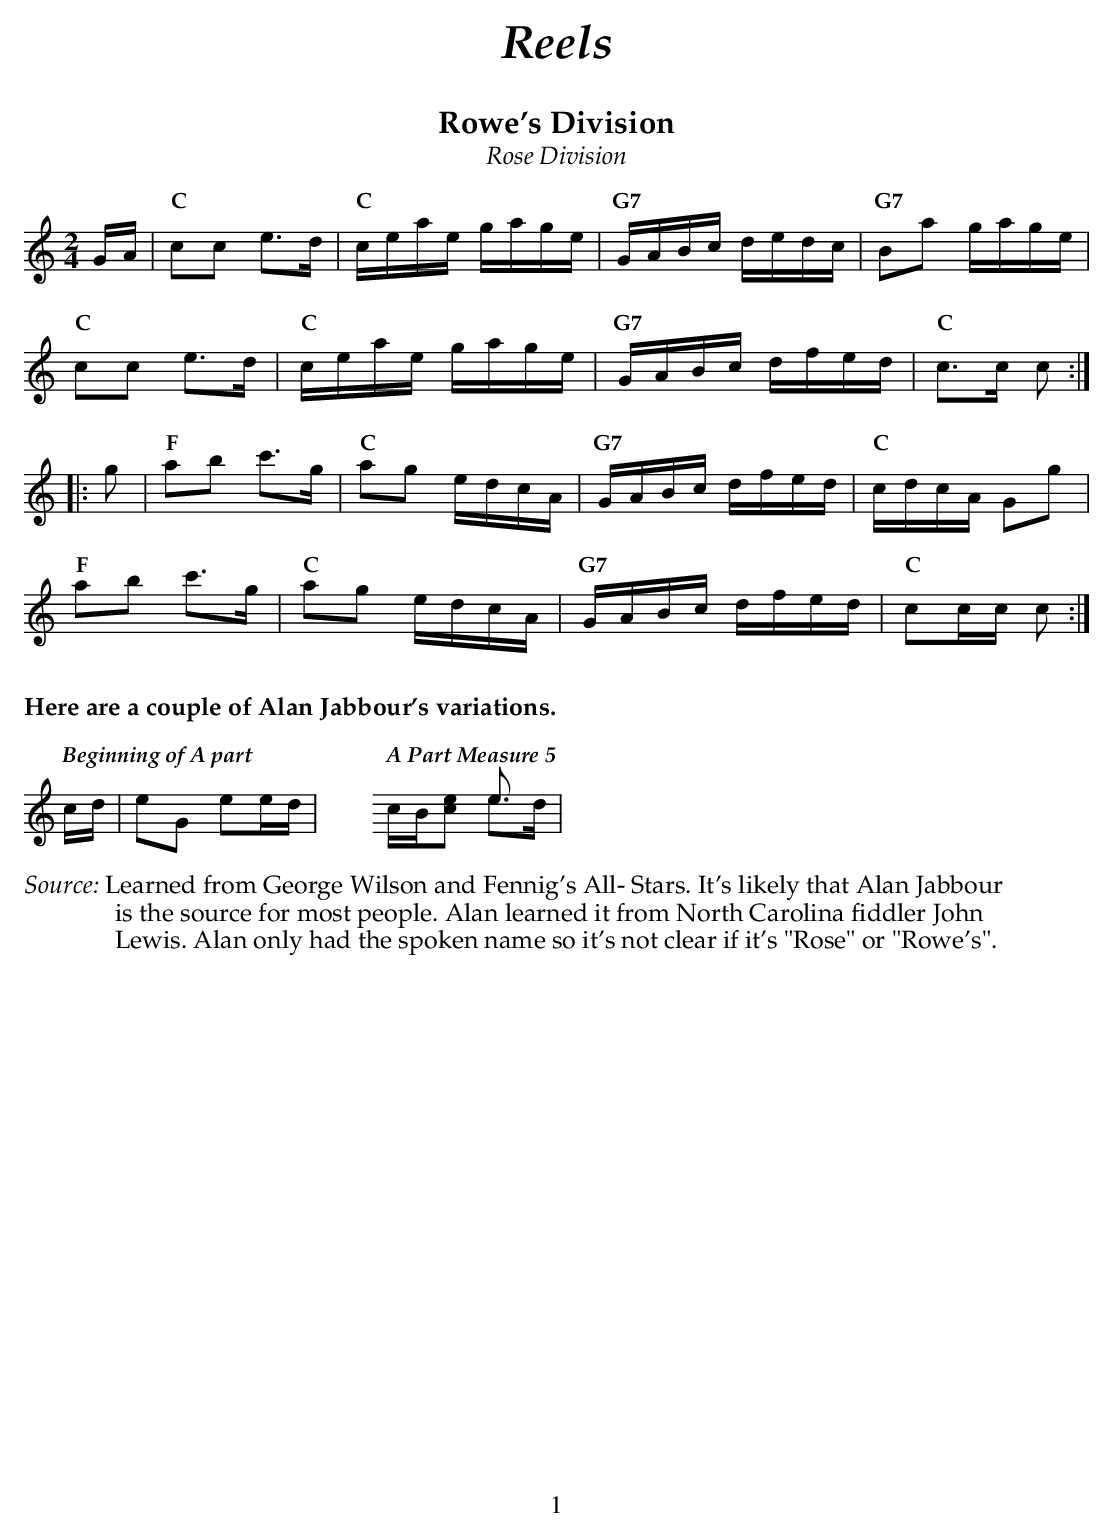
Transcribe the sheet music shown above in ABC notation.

X:1
T:Rowe's Division
T:Rose Division
U:s = !slide!
U:t = !trill!
M:2/4
L:1/16
K:C
  GA |\
"C" c2c2 e3d | "C" ceae gage | "G7" GABc dedc | "G7" B2a2 gage |
"C" c2c2 e3d | "C" ceae gage | "G7" GABc dfed | "C"  c2>c2 c2  :|
|:g2 |\
"F" a2b2 c'3g | "C" a2g2 edcA | "G7" GABc dfed | "C" cdcA G2g2 |
"F" a2b2 c'3g | "C" a2g2 edcA | "G7" GABc dfed | "C" c2cc c2  :|
%%vskip 10
%%textfont Palatino-Bold 16
%%text Here are a couple of Alan Jabbour's variations.
%%vskip 20
"@0,27 Beginning of A part" y1 cd |  e2G2 e2ed |\
"@0,21 A Part Measure 5" y1  (& x4 e3x & cB[ce]2 e3d &) |
